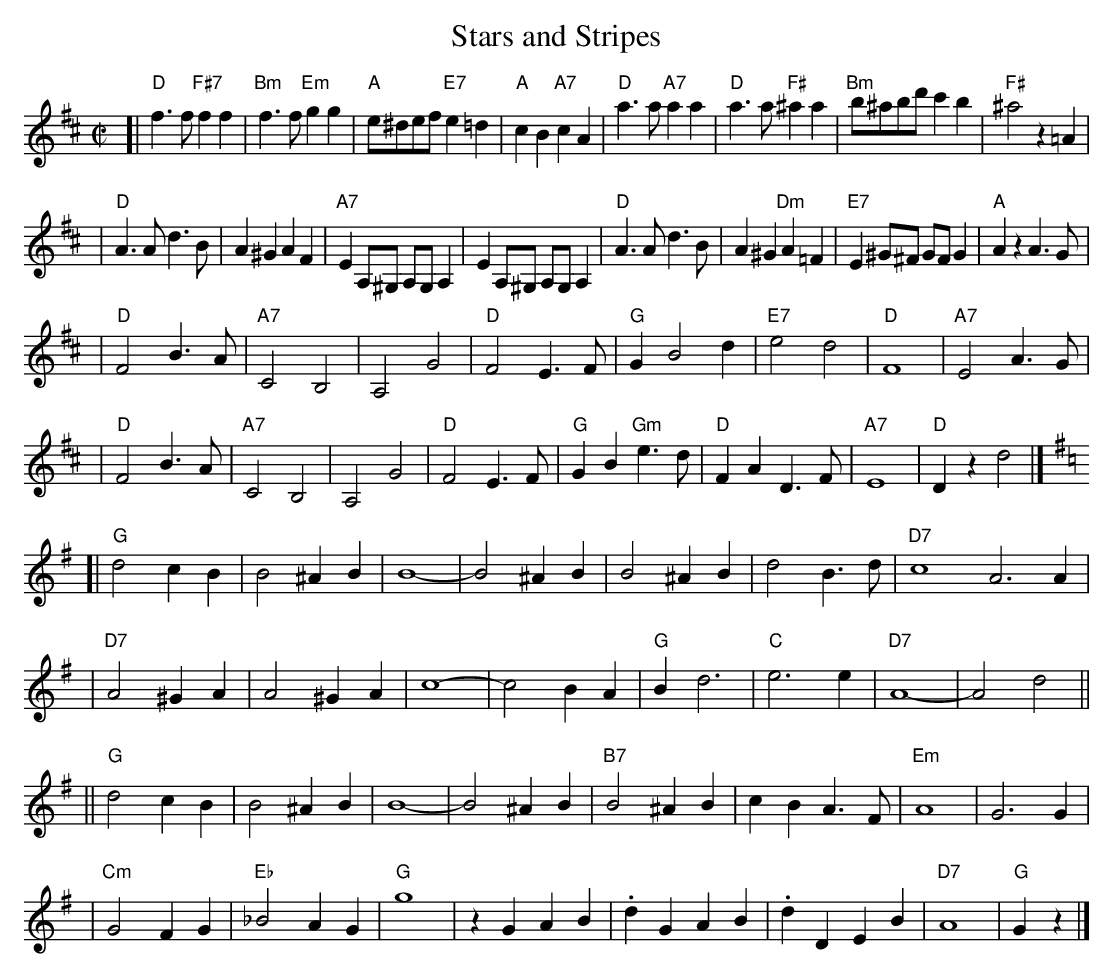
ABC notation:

X:1
T: Stars and Stripes
M: C|
L: 1/4
K: D
[|"D"f>f "F#7"ff | "Bm"f>f "Em"gg | "A"e/^d/e/f/ "E7"e=d | "A"cB "A7"cA \
| "D"a>a "A7"aa | "D"a>a "F#"^aa |"Bm"b/^a/b/d'/ c'b | "F#"^a2 z=A |
| "D"A>A d>B | A^G AF | "A7"EA,/^G,/ A,/G,/A, | EA,/^G,/ A,/G,/A, \
| "D"A>A d>B | A^G "Dm"A=F | "E7"E^G/^F/ G/F/G | "A"Az A>G |
| "D"F2 B>A | "A7"C2 B,2 | A,2 G2 | "D"F2 E>F \
| "G"G B2 d | "E7"e2 d2 | "D"F4 | "A7"E2 A>G |
|  "D"F2 B>A | "A7"C2 B,2 | A,2 G2 | "D"F2 E>F \
| "G"GB "Gm"e>d | "D"FA D>F | "A7"E4 | "D"Dz d2 |] [K:=c]
K: G
[|"G"d2 cB | B2 ^AB | B4- | B2 ^AB | B2 ^AB | d2 B>d | "D7"c4 A3 A |
| "D7"A2 ^GA | A2 ^GA | c4- | c2 BA | "G"B d3 | "C"e3 e | "D7"A4- | A2 d2 ||
||"G"d2 cB | B2 ^AB | B4- | B2 ^AB | "B7"B2 ^AB | cB A>F | "Em"A4 | G3 G |
| "Cm"G2 FG | "Eb"_B2 AG | "G"g4 | zG AB | .dG AB | .dD EB | "D7"A4 | "G"Gz |]
